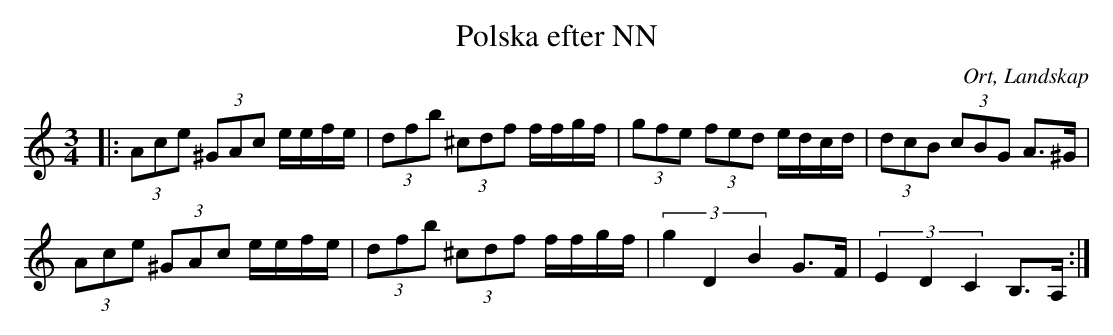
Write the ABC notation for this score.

X:1
T:Polska efter NN
O:Ort, Landskap
M:3/4
L:1/8
M:3/4
K:C
|: (3 Ace (3^GAc e/e/f/e/| (3 dfb (3^cdf f/f/g/f/|(3gfe (3fed e/d/c/d/|(3dcB (3cBG A>^G |
(3Ace (3^GAc e/e/f/e/| (3 dfb (3^cdf f/f/g/f/|(3:2:3 g2 D2 B2 G>F|(3:2:3 E2 D2 C2 B,>A,:|
